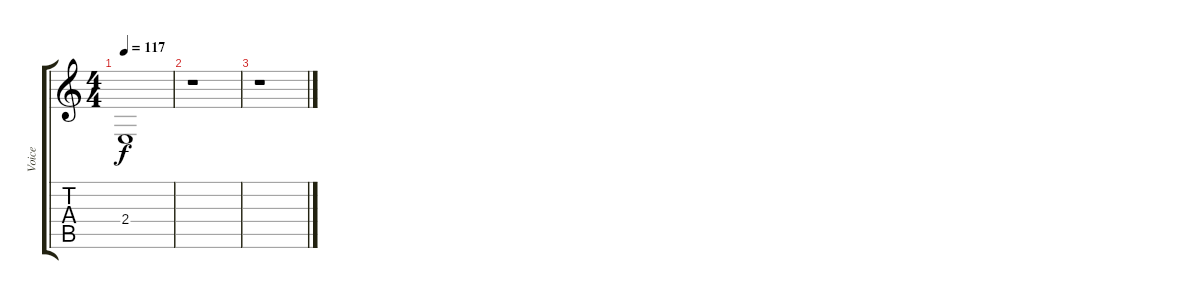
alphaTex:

\track ("Voice" "Voice") {instrument acousticgrandpiano}
\staff {score tabs}
\tuning (E4 B3 G3 D3 A2 E2) {hide}
\ts (4 4)
\tempo 117
\clef g2
\ks c
2.4{t}.1{dy f} |
r.1 |
r.1
